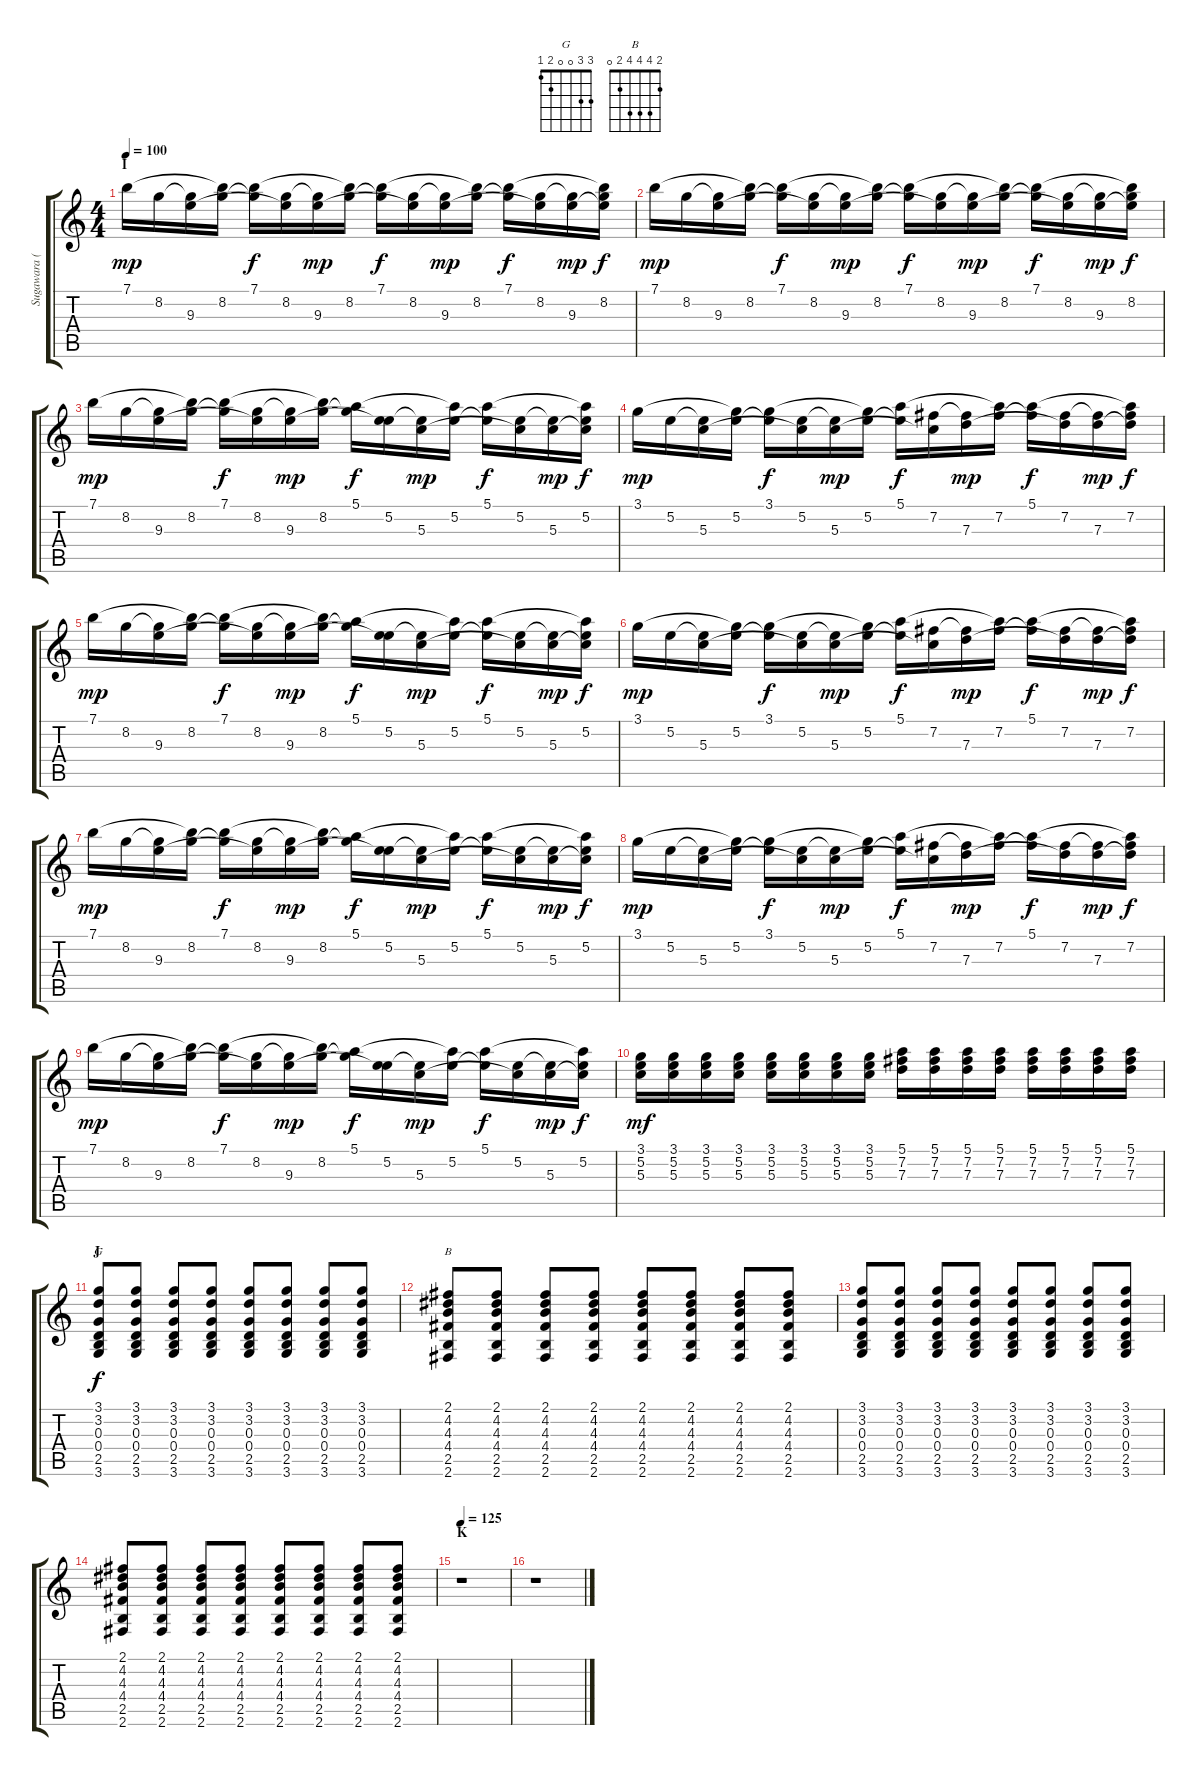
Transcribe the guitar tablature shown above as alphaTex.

\track ("Sugawara (Clean)" "Sugawara (") {instrument electricguitarclean}
\staff {score tabs}
\tuning (E4 B3 G3 D3 A2 E2) {hide}
\chord ("G" 3 3 0 0 2 1)
\chord ("B" 2 4 4 4 2 0)
\ts (4 4)
\section ("" "I")
\tempo 100
\clef g2
\ks c
7.1.16{dy mp} 8.2.16 (8.2{t} 9.3).16 (7.1{t} 8.2).16 (7.1 8.2{t}).16{dy f} (8.2 9.3{t}).16 (8.2{t} 9.3).16{dy mp} (7.1{t} 8.2).16 (7.1 8.2{t}).16{dy f} (8.2 9.3{t}).16 (8.2{t} 9.3).16{dy mp} (7.1{t} 8.2).16 (7.1 8.2{t}).16{dy f} (8.2 9.3{t}).16 (8.2{t} 9.3).16{dy mp} (7.1{t} 8.2 9.3{t}).16{dy f} |
7.1.16{dy mp} 8.2.16 (8.2{t} 9.3).16 (7.1{t} 8.2).16 (7.1 8.2{t}).16{dy f} (8.2 9.3{t}).16 (8.2{t} 9.3).16{dy mp} (7.1{t} 8.2).16 (7.1 8.2{t}).16{dy f} (8.2 9.3{t}).16 (8.2{t} 9.3).16{dy mp} (7.1{t} 8.2).16 (7.1 8.2{t}).16{dy f} (8.2 9.3{t}).16 (8.2{t} 9.3).16{dy mp} (7.1{t} 8.2 9.3{t}).16{dy f} |
7.1.16{dy mp} 8.2.16 (8.2{t} 9.3).16 (7.1{t} 8.2).16 (7.1 8.2{t}).16{dy f} (8.2 9.3{t}).16 (8.2{t} 9.3).16{dy mp} (7.1{t} 8.2).16 (5.1 8.2{t}).16{dy f} (5.2 9.3{t}).16 (5.2{t} 5.3).16{dy mp} (5.1{t} 5.2).16 (5.1 5.2{t}).16{dy f} (5.2 5.3{t}).16 (5.2{t} 5.3).16{dy mp} (5.1{t} 5.2 5.3{t}).16{dy f} |
3.1.16{dy mp} 5.2.16 (5.2{t} 5.3).16 (3.1{t} 5.2).16 (3.1 5.2{t}).16{dy f} (5.2 5.3{t}).16 (5.2{t} 5.3).16{dy mp} (3.1{t} 5.2).16 (5.1 5.2{t}).16{dy f} (7.2 5.3{t}).16 (7.2{t} 7.3).16{dy mp} (5.1{t} 7.2).16 (5.1 7.2{t}).16{dy f} (7.2 7.3{t}).16 (7.2{t} 7.3).16{dy mp} (5.1{t} 7.2 7.3{t}).16{dy f} |
7.1.16{dy mp} 8.2.16 (8.2{t} 9.3).16 (7.1{t} 8.2).16 (7.1 8.2{t}).16{dy f} (8.2 9.3{t}).16 (8.2{t} 9.3).16{dy mp} (7.1{t} 8.2).16 (5.1 8.2{t}).16{dy f} (5.2 9.3{t}).16 (5.2{t} 5.3).16{dy mp} (5.1{t} 5.2).16 (5.1 5.2{t}).16{dy f} (5.2 5.3{t}).16 (5.2{t} 5.3).16{dy mp} (5.1{t} 5.2 5.3{t}).16{dy f} |
3.1.16{dy mp} 5.2.16 (5.2{t} 5.3).16 (3.1{t} 5.2).16 (3.1 5.2{t}).16{dy f} (5.2 5.3{t}).16 (5.2{t} 5.3).16{dy mp} (3.1{t} 5.2).16 (5.1 5.2{t}).16{dy f} (7.2 5.3{t}).16 (7.2{t} 7.3).16{dy mp} (5.1{t} 7.2).16 (5.1 7.2{t}).16{dy f} (7.2 7.3{t}).16 (7.2{t} 7.3).16{dy mp} (5.1{t} 7.2 7.3{t}).16{dy f} |
7.1.16{dy mp} 8.2.16 (8.2{t} 9.3).16 (7.1{t} 8.2).16 (7.1 8.2{t}).16{dy f} (8.2 9.3{t}).16 (8.2{t} 9.3).16{dy mp} (7.1{t} 8.2).16 (5.1 8.2{t}).16{dy f} (5.2 9.3{t}).16 (5.2{t} 5.3).16{dy mp} (5.1{t} 5.2).16 (5.1 5.2{t}).16{dy f} (5.2 5.3{t}).16 (5.2{t} 5.3).16{dy mp} (5.1{t} 5.2 5.3{t}).16{dy f} |
3.1.16{dy mp} 5.2.16 (5.2{t} 5.3).16 (3.1{t} 5.2).16 (3.1 5.2{t}).16{dy f} (5.2 5.3{t}).16 (5.2{t} 5.3).16{dy mp} (3.1{t} 5.2).16 (5.1 5.2{t}).16{dy f} (7.2 5.3{t}).16 (7.2{t} 7.3).16{dy mp} (5.1{t} 7.2).16 (5.1 7.2{t}).16{dy f} (7.2 7.3{t}).16 (7.2{t} 7.3).16{dy mp} (5.1{t} 7.2 7.3{t}).16{dy f} |
7.1.16{dy mp} 8.2.16 (8.2{t} 9.3).16 (7.1{t} 8.2).16 (7.1 8.2{t}).16{dy f} (8.2 9.3{t}).16 (8.2{t} 9.3).16{dy mp} (7.1{t} 8.2).16 (5.1 8.2{t}).16{dy f} (5.2 9.3{t}).16 (5.2{t} 5.3).16{dy mp} (5.1{t} 5.2).16 (5.1 5.2{t}).16{dy f} (5.2 5.3{t}).16 (5.2{t} 5.3).16{dy mp} (5.1{t} 5.2 5.3{t}).16{dy f} |
(3.1 5.2 5.3).16{dy mf} (3.1 5.2 5.3).16 (3.1 5.2 5.3).16 (3.1 5.2 5.3).16 (3.1 5.2 5.3).16 (3.1 5.2 5.3).16 (3.1 5.2 5.3).16 (3.1 5.2 5.3).16 (5.1 7.2 7.3).16 (5.1 7.2 7.3).16 (5.1 7.2 7.3).16 (5.1 7.2 7.3).16 (5.1 7.2 7.3).16 (5.1 7.2 7.3).16 (5.1 7.2 7.3).16 (5.1 7.2 7.3).16 |
\section ("" "J")
(3.1 3.2 0.3 0.4 2.5 3.6).8{ch "G" dy f} (3.1 3.2 0.3 0.4 2.5 3.6).8 (3.1 3.2 0.3 0.4 2.5 3.6).8 (3.1 3.2 0.3 0.4 2.5 3.6).8 (3.1 3.2 0.3 0.4 2.5 3.6).8 (3.1 3.2 0.3 0.4 2.5 3.6).8 (3.1 3.2 0.3 0.4 2.5 3.6).8 (3.1 3.2 0.3 0.4 2.5 3.6).8 |
(2.1 4.2 4.3 4.4 2.5 2.6).8{ch "B"} (2.1 4.2 4.3 4.4 2.5 2.6).8 (2.1 4.2 4.3 4.4 2.5 2.6).8 (2.1 4.2 4.3 4.4 2.5 2.6).8 (2.1 4.2 4.3 4.4 2.5 2.6).8 (2.1 4.2 4.3 4.4 2.5 2.6).8 (2.1 4.2 4.3 4.4 2.5 2.6).8 (2.1 4.2 4.3 4.4 2.5 2.6).8 |
(3.1 3.2 0.3 0.4 2.5 3.6).8 (3.1 3.2 0.3 0.4 2.5 3.6).8 (3.1 3.2 0.3 0.4 2.5 3.6).8 (3.1 3.2 0.3 0.4 2.5 3.6).8 (3.1 3.2 0.3 0.4 2.5 3.6).8 (3.1 3.2 0.3 0.4 2.5 3.6).8 (3.1 3.2 0.3 0.4 2.5 3.6).8 (3.1 3.2 0.3 0.4 2.5 3.6).8 |
(2.1 4.2 4.3 4.4 2.5 2.6).8 (2.1 4.2 4.3 4.4 2.5 2.6).8 (2.1 4.2 4.3 4.4 2.5 2.6).8 (2.1 4.2 4.3 4.4 2.5 2.6).8 (2.1 4.2 4.3 4.4 2.5 2.6).8 (2.1 4.2 4.3 4.4 2.5 2.6).8 (2.1 4.2 4.3 4.4 2.5 2.6).8 (2.1 4.2 4.3 4.4 2.5 2.6).8 |
\section ("" "K")
\tempo 125
r.1 |
r.1
